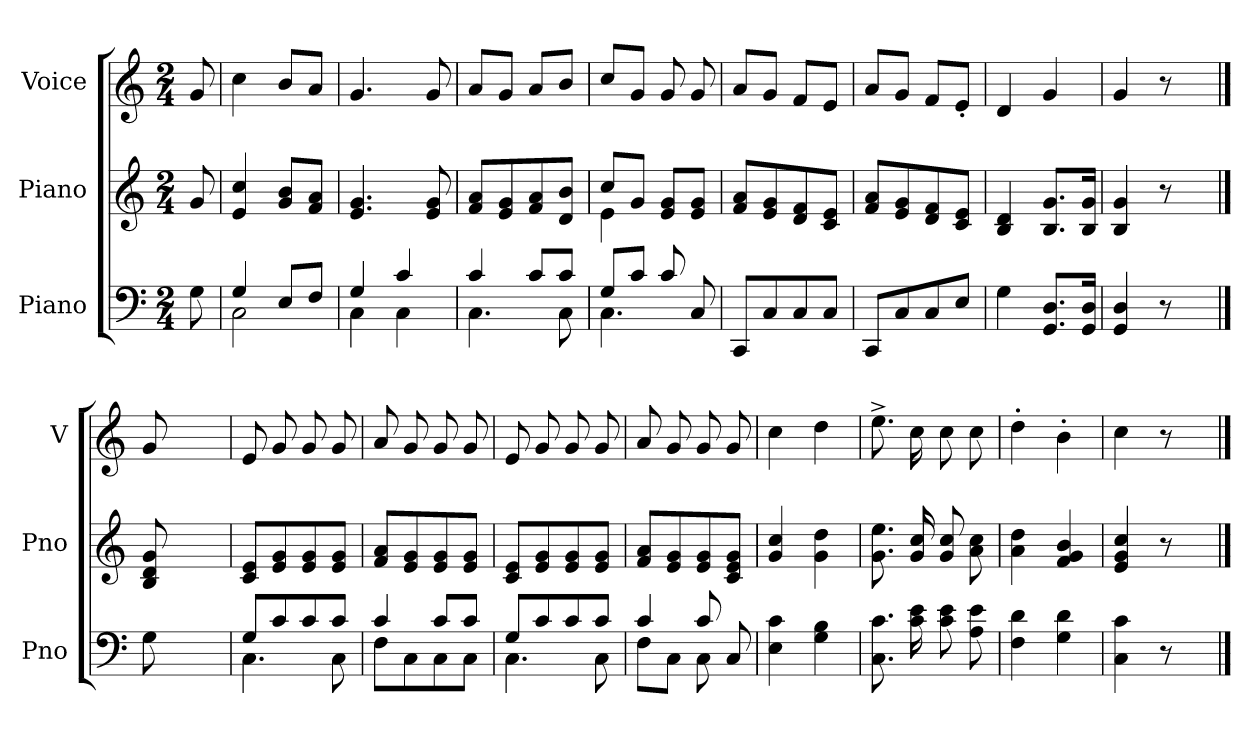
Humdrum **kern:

**kern	**kern	**kern
*part3	*part2	*part1
*staff3	*staff2	*staff1
*I"Piano	*I"Piano	*I"Voice
*I'Pno	*I'Pno	*I'V
*clefF4	*clefG2	*clefG2
*k[]	*k[]	*k[]
*M2/4	*M2/4	*M2/4
*MM108	*MM108	*MM108
=	=	=
8G\	8g/	8g/
=1	=1	=1
*^	*	*
4G/	2C\	4e/ 4cc/	4cc\
8E/L	.	8g/ 8b/L	8b/L
8F/J	.	8f/ 8a/J	8a/J
=2	=2	=2	=2
4G/	4C\	4.e/ 4.g/	4.g/
4c/	4C\	.	.
.	.	8e/ 8g/	8g/
=3	=3	=3	=3
4c/	4.C\	8f/ 8a/L	8a/L
.	.	8e/ 8g/	8g/J
8c/L	.	8f/ 8a/	8a/L
8c/J	8C\	8d/ 8b/J	8b/J
=4	=4	=4	=4
*	*	*^	*
8G/L	4.C\	8cc/L	4e\	8cc/L
8c/J	.	8g/J	.	8g/J
8c/	.	8e/ 8g/L	4ryy	8g/
8C/	8ryy	8e/ 8g/J	.	8g/
*v	*v	*	*	*
*	*v	*v	*
=5	=5	=5
8CC/L	8f/ 8a/L	8a/L
8C/	8e/ 8g/	8g/J
8C/	8d/ 8f/	8f/L
8C/J	8c/ 8e/J	8e/J
=6	=6	=6
8CC/L	8f/ 8a/L	8a/L
8C/	8e/ 8g/	8g/J
8C/	8d/ 8f/	8f/L
8E/J	8c/ 8e/J	8e'/J
=7	=7	=7
4G\	4B/ 4d/	4d/
8.GG/ 8.D/L	8.B/ 8.g/L	4g/
16GG/ 16D/Jk	16B/ 16g/Jk	.
!!LO:LB:g=z
=8	=8	=8
4GG/ 4D/	4B/ 4g/	4g/
8r	8r	8r
8ryy	8ryy	8ryy
==	==	==
8G\	8B/ 8d/ 8g/	8g/
4.ryy	4.ryy	4.ryy
=9	=9	=9
*^	*	*
8G/L	4.C\	8c/ 8e/L	8e/
8c/	.	8e/ 8g/	8g/
8c/	.	8e/ 8g/	8g/
8c/J	8C\	8e/ 8g/J	8g/
=10	=10	=10	=10
4c/	8F\L	8f/ 8a/L	8a/
.	8C\	8e/ 8g/	8g/
8c/L	8C\	8e/ 8g/	8g/
8c/J	8C\J	8e/ 8g/J	8g/
=11	=11	=11	=11
8G/L	4.C\	8c/ 8e/L	8e/
8c/	.	8e/ 8g/	8g/
8c/	.	8e/ 8g/	8g/
8c/J	8C\	8e/ 8g/J	8g/
=12	=12	=12	=12
4c/	8F\L	8f/ 8a/L	8a/
.	8C\J	8e/ 8g/	8g/
8c/	8C\	8e/ 8g/	8g/
8C/	8ryy	8c/ 8e/ 8g/J	8g/
*v	*v	*	*
=13	=13	=13
4E\ 4c\	4g/ 4cc/	4cc\
4G\ 4B\	4g\ 4dd\	4dd\
=14	=14	=14
8.C\ 8.c\	8.g\ 8.ee\	8.ee^\
16c\ 16e\	16g/ 16cc/	16cc\
8c\ 8e\	8g/ 8cc/	8cc\
8A\ 8e\	8a\ 8cc\	8cc\
!!LO:LB:g=z
=15	=15	=15
4F\ 4d\	4a\ 4dd\	4dd'\
4G\ 4d\	4f/ 4g/ 4b/	4b'\
=16	=16	=16
4C\ 4c\	4e/ 4g/ 4cc/	4cc\
8r	8r	8r
8ryy	8ryy	8ryy
==	==	==
*-	*-	*-
